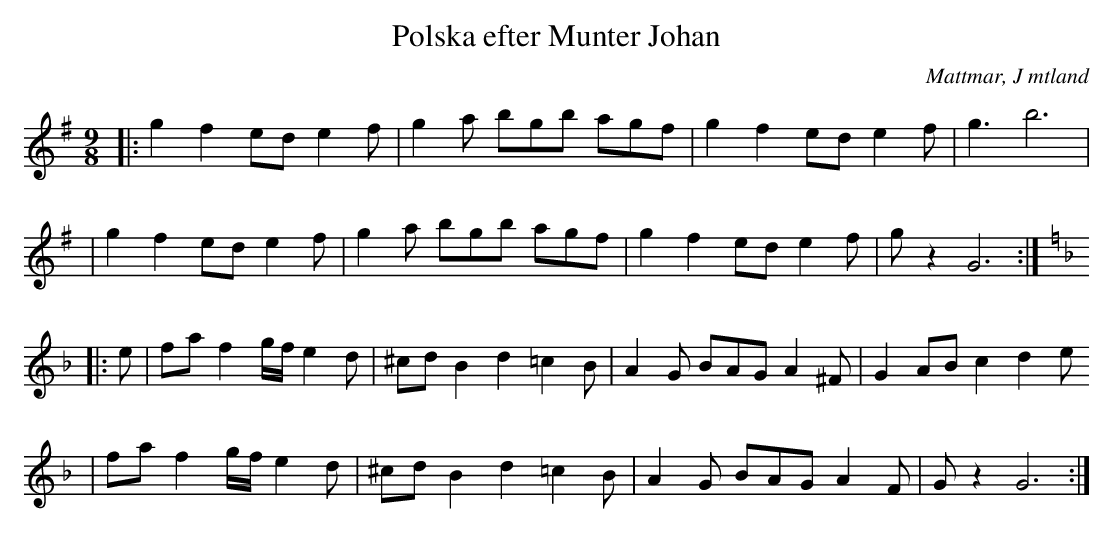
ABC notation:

X:1
T:Polska efter Munter Johan
O:Mattmar, J mtland
M:9/8
L:1/8
K:G
|: g2 f2 ed e2f | g2a bgb agf | g2 f2 ed e2f | g3 b6 |
|g2 f2 ed e2f | g2a bgb agf | g2 f2 ed e2f | gz2 G6 :|
K:Dm
|:e |faf2g/f/e2d |^cdB2d2=c2B|A2G BAGA2^F |G2ABc2 d2e
|faf2g/f/e2d |^cdB2d2=c2B|A2G BAGA2F |Gz2 G6:|
